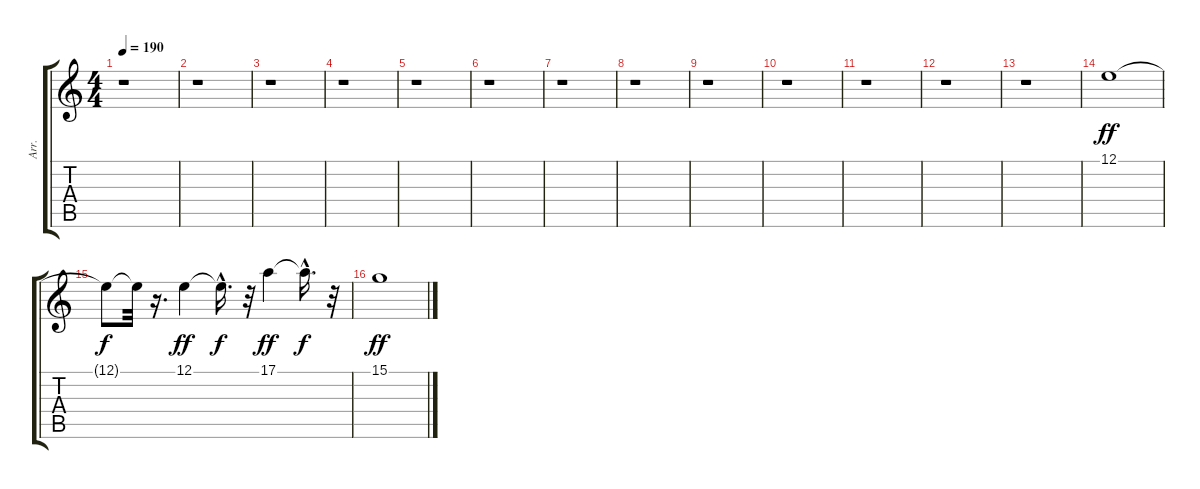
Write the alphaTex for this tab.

\track ("Arr." "Arr.") {instrument piccolo}
\staff {score tabs}
\tuning (E4 B3 G3 D3 A2 E2) {hide}
\ts (4 4)
\tempo 190
\clef g2
\ks c
r.1{dy f} |
r.1 |
r.1 |
r.1 |
r.1 |
r.1 |
r.1 |
r.1 |
r.1 |
r.1 |
r.1 |
r.1 |
r.1 |
12.1.1{dy ff} |
12.1{t}.8{dy f} 12.1{t}.32 r.16{d} 12.1.4{dy ff} 12.1{hac t}.16{d dy f} r.32 17.1.4{dy ff} 17.1{hac t}.16{d dy f} r.32 |
15.1.1{dy ff}
